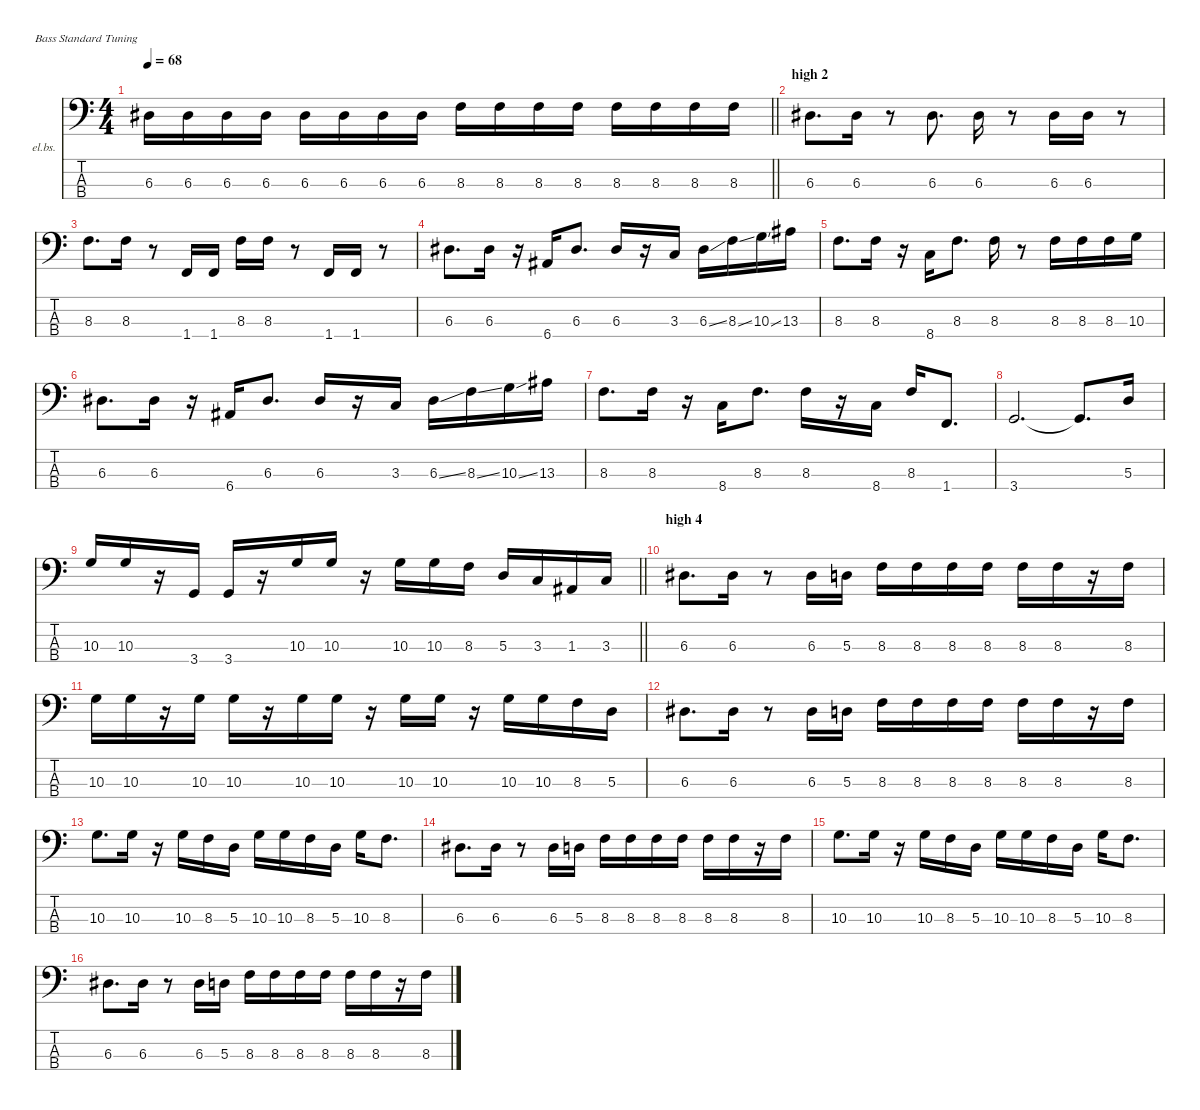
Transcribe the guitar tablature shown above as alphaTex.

\defaultSystemsLayout 4
\hideDynamics
\bracketExtendMode nobrackets
\firstSystemTrackNameOrientation horizontal
\otherSystemsTrackNameOrientation horizontal
\track ("Bass" "el.bs.") {instrument electricbassfinger}
\staff {score tabs}
\tuning (G2 D2 A1 E1)
\ts (4 4)
\tempo 68
\clef f4
\barLineRight lightlight
\ks c
6.3{acc #}.16{dy f} 6.3{acc #}.16 6.3{acc #}.16 6.3{acc #}.16 6.3{acc #}.16 6.3{acc #}.16 6.3{acc #}.16 6.3{acc #}.16 8.3.16 8.3.16 8.3.16 8.3.16 8.3.16 8.3.16 8.3.16 8.3.16 |
\section ("" "high 2")
6.3{acc #}.8{d} 6.3{acc #}.16 r.8 6.3{acc #}.8{d} 6.3{acc #}.16 r.8 6.3{acc #}.16 6.3{acc #}.16 r.8 |
8.3.8{d} 8.3.16 r.8 1.4.16 1.4.16 8.3.16 8.3.16 r.8 1.4.16 1.4.16 r.8 |
6.3{acc #}.8{d} 6.3{acc #}.16 r.16 6.4{acc #}.16 6.3{acc #}.8{d} 6.3{acc #}.16 r.16 3.3.16 6.3{ss acc #}.16 8.3{ss}.16 10.3{ss}.16 13.3{acc #}.16 |
8.3.8{d} 8.3.16 r.16 8.4.16 8.3.8{d} 8.3.16 r.8 8.3.16 8.3.16 8.3.16 10.3.16 |
6.3{acc #}.8{d} 6.3{acc #}.16 r.16 6.4{acc #}.16 6.3{acc #}.8{d} 6.3{acc #}.16 r.16 3.3.16 6.3{ss acc #}.16 8.3{ss}.16 10.3{ss}.16 13.3{acc #}.16 |
8.3.8{d} 8.3.16 r.16 8.4.16 8.3.8{d} 8.3.16 r.16 8.4.16 8.3.16 1.4.8{d} |
3.4.2{d} 3.4{t}.8{d} 5.3.16 |
\barLineRight lightlight
10.3.16 10.3.16 r.16 3.4.16 3.4.16 r.16 10.3.16 10.3.16 r.16 10.3.16 10.3.16 8.3.16 5.3.16 3.3.16 1.3{acc #}.16 3.3.16 |
\section ("" "high 4")
6.3{acc #}.8{d} 6.3{acc #}.16 r.8 6.3{acc #}.16 5.3.16 8.3.16 8.3.16 8.3.16 8.3.16 8.3.16 8.3.16 r.16 8.3.16 |
10.3.16 10.3.16 r.16 10.3.16 10.3.16 r.16 10.3.16 10.3.16 r.16 10.3.16 10.3.16 r.16 10.3.16 10.3.16 8.3.16 5.3.16 |
6.3{acc #}.8{d} 6.3{acc #}.16 r.8 6.3{acc #}.16 5.3.16 8.3.16 8.3.16 8.3.16 8.3.16 8.3.16 8.3.16 r.16 8.3.16 |
10.3.8{d} 10.3.16 r.16 10.3.16 8.3.16 5.3.16 10.3.16 10.3.16 8.3.16 5.3.16 10.3.16 8.3.8{d} |
6.3{acc #}.8{d} 6.3{acc #}.16 r.8 6.3{acc #}.16 5.3.16 8.3.16 8.3.16 8.3.16 8.3.16 8.3.16 8.3.16 r.16 8.3.16 |
10.3.8{d} 10.3.16 r.16 10.3.16 8.3.16 5.3.16 10.3.16 10.3.16 8.3.16 5.3.16 10.3.16 8.3.8{d} |
6.3{acc #}.8{d} 6.3{acc #}.16 r.8 6.3{acc #}.16 5.3.16 8.3.16 8.3.16 8.3.16 8.3.16 8.3.16 8.3.16 r.16 8.3.16
